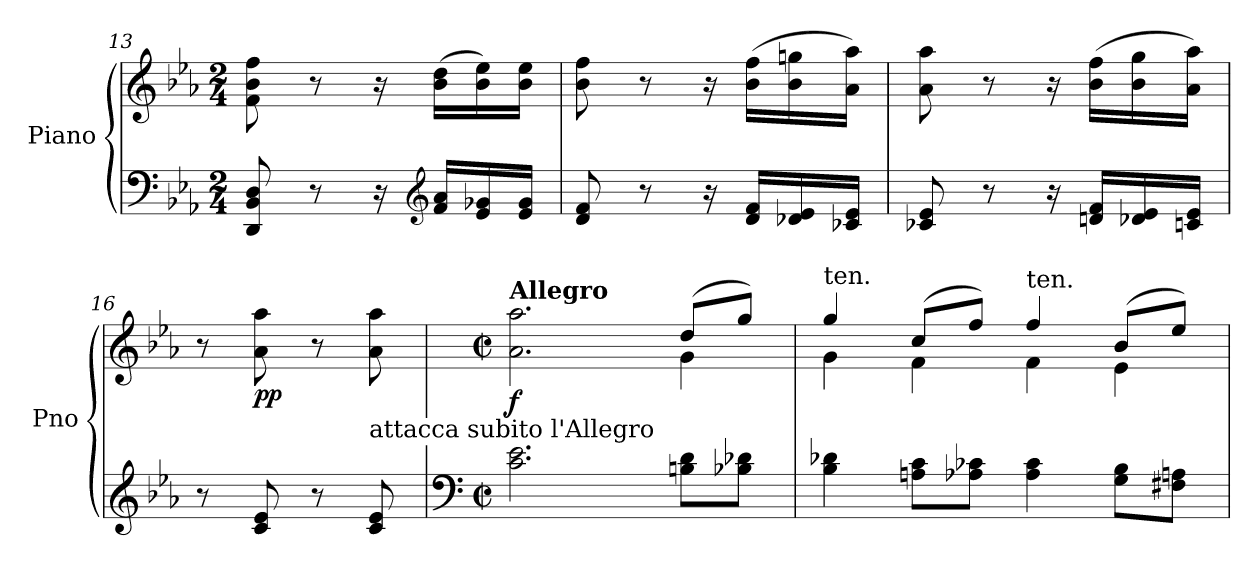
**kern	**kern	**dynam
*part1	*part1	*part1
*staff2	*staff1	*staff1/2
*I"Piano	*	*
*I'Pno	*	*
*clefF4	*clefG2	*
*k[b-e-a-]	*k[b-e-a-]	*
*E-:	*E-:	*
*M2/4	*M2/4	*
=13	=13	=13
8DD/ 8BB-/ 8D/	8f\ 8b-\ 8ff\	.
8r	8r	.
16r	16r	.
*clefG2	*	*
16f/ 16a-/LL	(>16b-\ 16dd\LL	.
16e-/ 16g-X/	16b-\ 16ee-\)	.
16e-/ 16g-/JJ	16b-\ 16ee-\JJ	.
=14	=14	=14
8d/ 8f/	8b-\ 8ff\	.
8r	8r	.
16r	16r	.
16d/ 16f/LL	(>16b-\ 16ff\LL	.
16d-X/ 16e-/	16b-\ 16ggn\	.
16c-X/ 16e-/JJ	16a-\ 16aa-\JJ)	.
=15	=15	=15
8c-X/ 8e-/	8a-\ 8aa-\	.
8r	8r	.
16r	16r	.
16dn/ 16f/LL	(>16b-\ 16ff\LL	.
16d-X/ 16e-/	16b-\ 16gg\	.
16cn/ 16e-/JJ	16a-\ 16aa-\JJ)	.
=16	=16	=16
8r	8r	.
!	!	!LO:DY:b
8c/ 8e-/	8a-\ 8aa-\	pp
8r	8r	.
!	!LO:TX:b:t=attacca subito l'Allegro	!
8c/ 8e-/	8a-\ 8aa-\	.
=17	=17	=17
*clefF4	*	*
*M2/2	*M2/2	*
*met(c|)	*met(c|)	*
*	*^	*
!	!LO:TX:a:B:t=Allegro	!	!
!	!	!	!LO:DY:b
2.c\ 2.e-\	2.a-\ 2.aa-\	2.ryy	f
8Bn\ 8d\L	(>8dd/L	4g\	.
8B-X\ 8d-X\J	8gg/J)	.	.
=18	=18	=18	=18
!	!LO:TX:a:t=ten.	!	!
4B-\ 4d-X\	4gg/	4g\	.
8An\ 8c\L	(>8cc/L	4f\	.
8A-X\ 8c-X\J	8ff/J)	.	.
!	!LO:TX:a:t=ten.	!	!
4A-\ 4c-\	4ff/	4f\	.
8G\ 8B-\L	(>8b-/L	4e-\	.
8F#X\ 8An\J	8ee-/J)	.	.
*	*v	*v	*
=	=	=
*-	*-	*-
